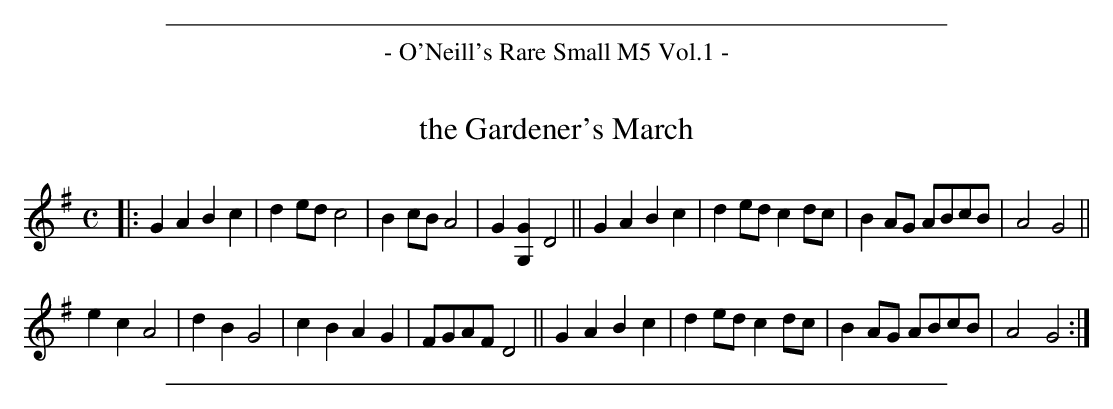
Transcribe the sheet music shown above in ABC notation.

X:1
T: the Gardener's March
M: C
L: 1/8
K: G
|:\
G2A2 B2c2 | d2ed c4 | B2cB A4 | G2[G2G,2] D4 ||\
G2A2 B2c2 | d2ed c2dc | B2AG ABcB | A4 G4 ||
e2c2 A4 | d2B2 G4 | c2B2 A2G2 | FGAF D4 ||\
G2A2 B2c2 | d2ed c2dc | B2AG ABcB | A4 G4 :|
